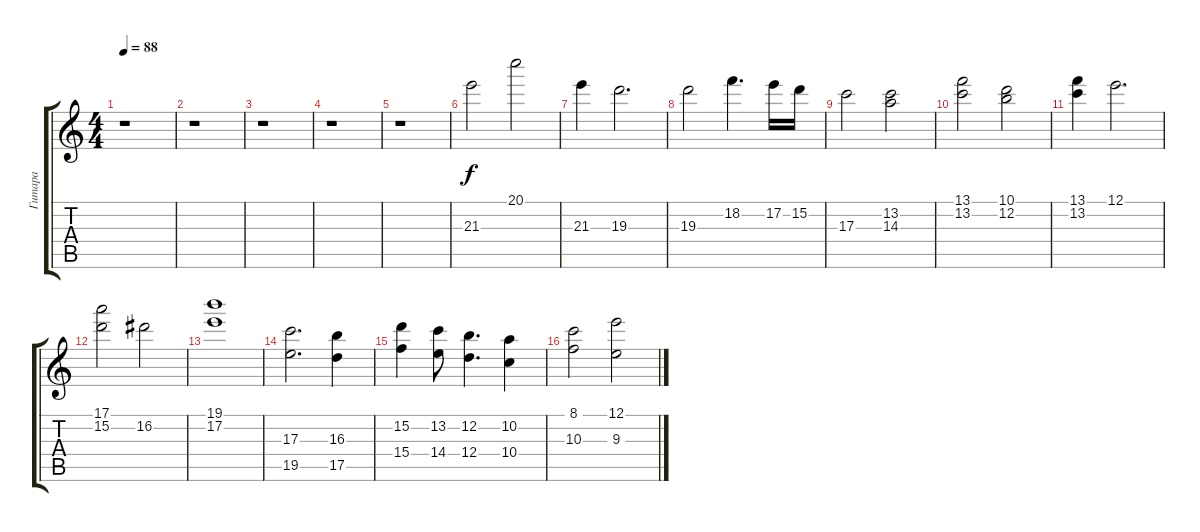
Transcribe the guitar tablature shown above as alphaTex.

\track ("Гитара" "Гитара") {instrument acousticguitarsteel}
\staff {score tabs}
\tuning (E4 B3 G3 D3 A2 E2) {hide}
\ts (4 4)
\tempo 88
\clef g2
\ks c
r.1{dy f} |
r.1 |
r.1 |
r.1 |
r.1 |
21.3.2 20.1.2 |
21.3.4 19.3.2{d} |
19.3.2 18.2.4{d} 17.2.16 15.2.16 |
17.3.2 (13.2 14.3).2 |
(13.1 13.2).2 (10.1 12.2).2 |
(13.1 13.2).4 12.1.2{d} |
(17.1 15.2).2 16.2.2 |
(19.1 17.2).1 |
(17.3 19.5).2{d} (16.3 17.5).4 |
(15.2 15.4).4 (13.2 14.4).8 (12.2 12.4).4{d} (10.2 10.4).4 |
(8.1 10.3).2 (12.1 9.3).2
